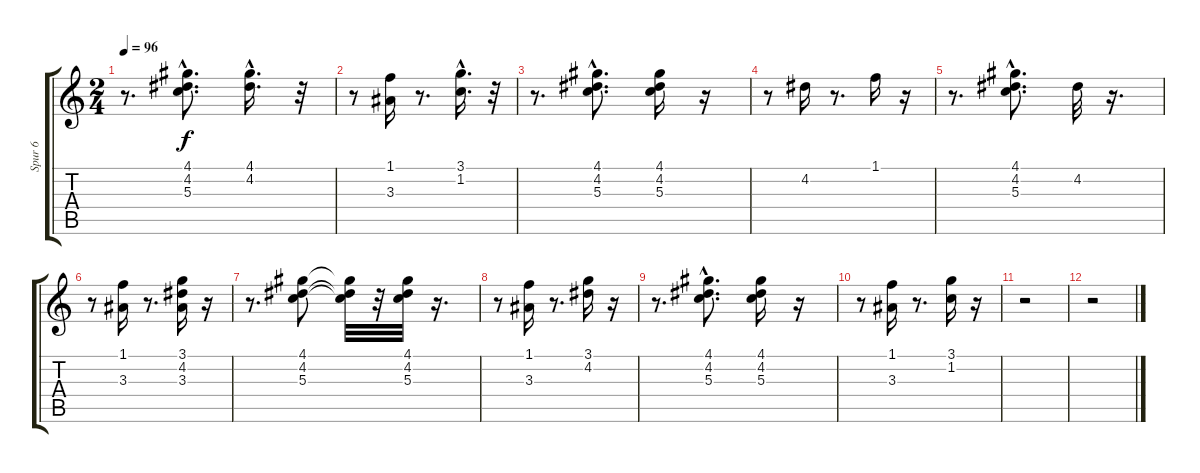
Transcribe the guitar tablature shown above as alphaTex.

\track ("Spur 6" "Spur 6") {instrument acousticguitarsteel}
\staff {score tabs}
\tuning (E4 B3 G3 D3 A2 E2) {hide}
\ts (2 4)
\tempo 96
\clef g2
\ks c
r.8{d dy f} (4.1{hac} 4.2{hac} 5.3).8{d} (4.1 4.2{hac}).16{d} r.32 |
r.8 (1.1 3.3).16 r.8{d} (3.1 1.2{hac}).16{d} r.32 |
r.8{d} (4.1{hac} 4.2{hac} 5.3{hac}).8{d} (4.1 4.2 5.3).16 r.16 |
r.8 4.2.16 r.8{d} 1.1.16 r.16 |
r.8{d} (4.1{hac} 4.2{hac} 5.3{hac}).8{d} 4.2.32 r.16{d} |
r.8 (1.1 3.3).16 r.8{d} (3.1 4.2 3.3).16 r.16 |
r.8{d} (4.1 4.2 5.3).8 (4.1{t} 4.2{t} 5.3{t}).32 r.32 (4.1 4.2 5.3).32 r.16{d} |
r.8 (1.1 3.3).16 r.8{d} (3.1 4.2).16 r.16 |
r.8{d} (4.1{hac} 4.2{hac} 5.3{hac}).8{d} (4.1 4.2 5.3).16 r.16 |
r.8 (1.1 3.3).16 r.8{d} (3.1 1.2).16 r.16 |
r.2 |
r.2
